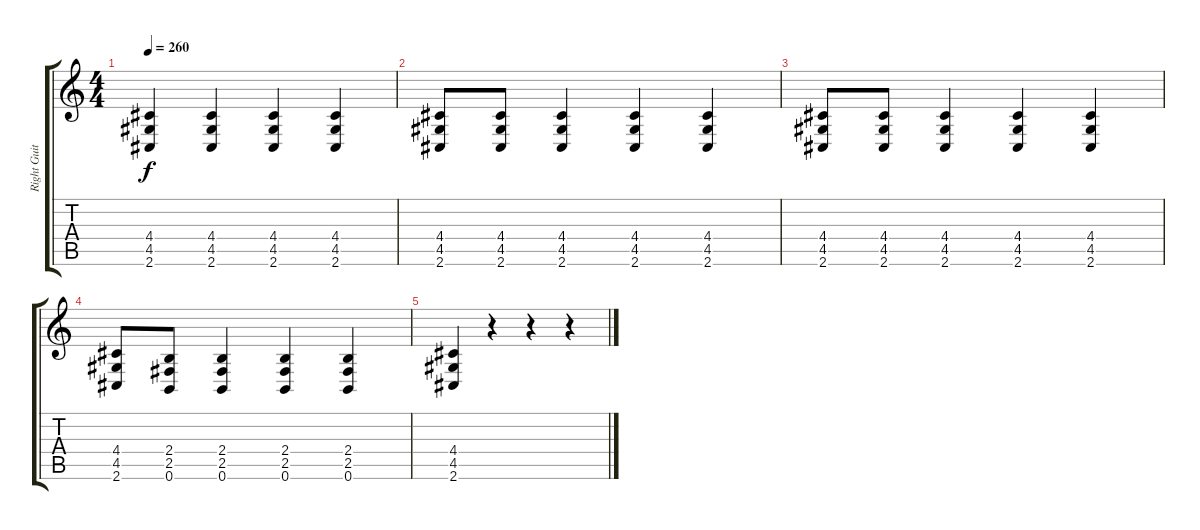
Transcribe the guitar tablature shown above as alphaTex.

\track ("Right Guitar" "Right Guit") {instrument distortionguitar}
\staff {score tabs}
\tuning (B3 Gb3 D3 A2 E2 B1) {hide}
\ts (4 4)
\tempo 260
\clef g2
\ks c
(4.4 4.5 2.6).4{dy f} (4.4 4.5 2.6).4 (4.4 4.5 2.6).4 (4.4 4.5 2.6).4 |
(4.4 4.5 2.6).8 (4.4 4.5 2.6).8 (4.4 4.5 2.6).4 (4.4 4.5 2.6).4 (4.4 4.5 2.6).4 |
(4.4 4.5 2.6).8 (4.4 4.5 2.6).8 (4.4 4.5 2.6).4 (4.4 4.5 2.6).4 (4.4 4.5 2.6).4 |
(4.4 4.5 2.6).8 (2.4 2.5 0.6).8 (2.4 2.5 0.6).4 (2.4 2.5 0.6).4 (2.4 2.5 0.6).4 |
(4.4 4.5 2.6).4 r.4 r.4 r.4
